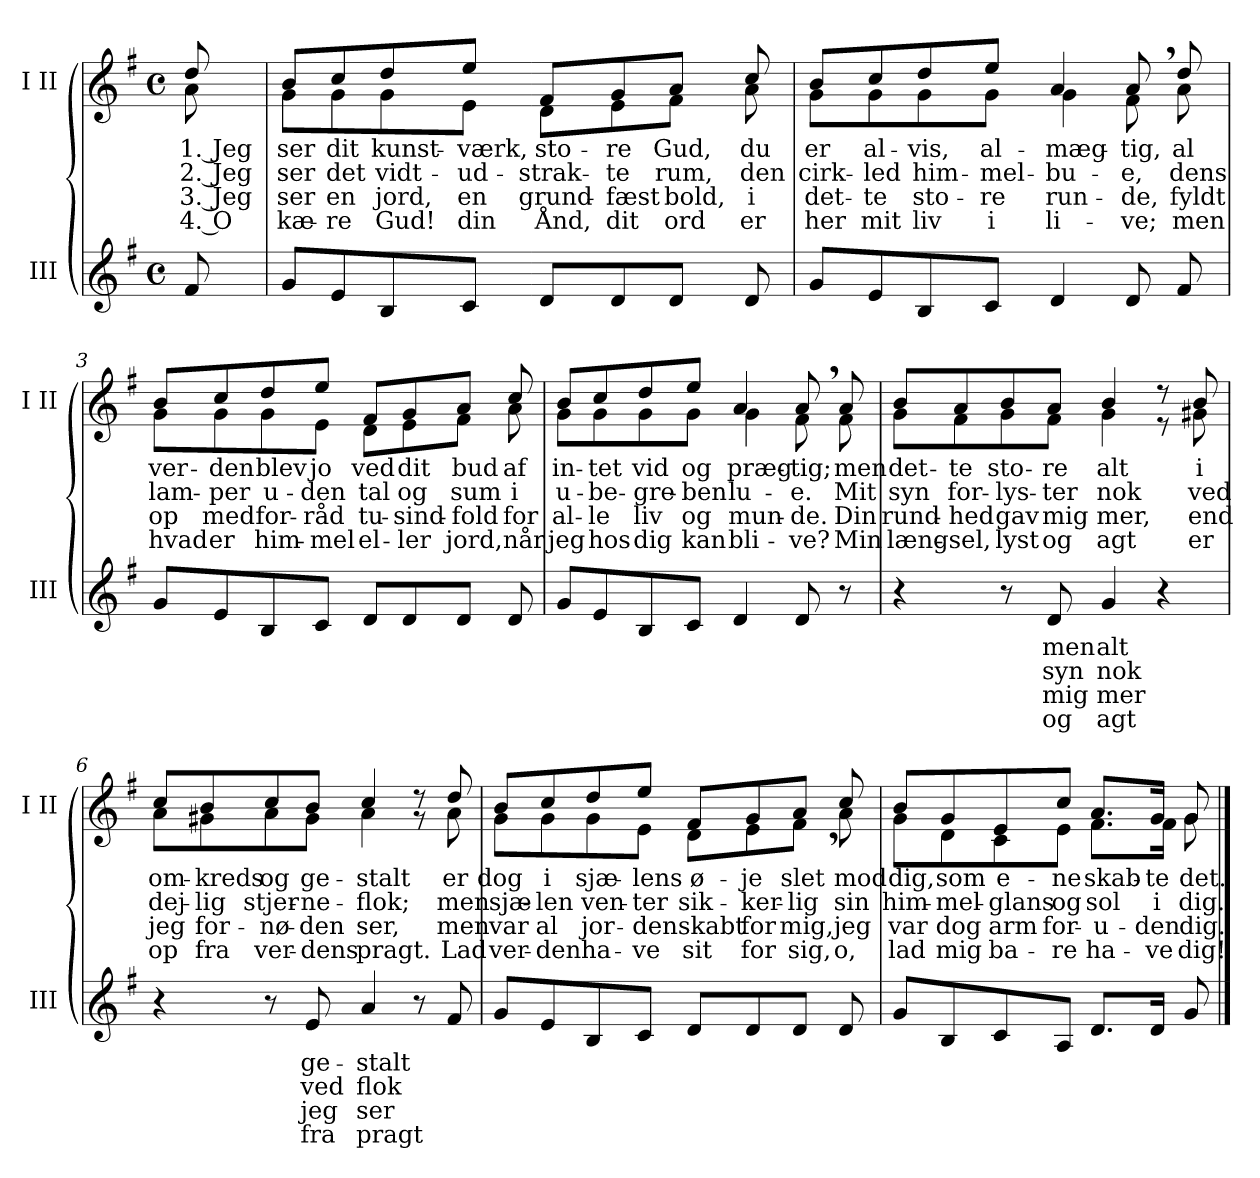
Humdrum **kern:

**kern	**text	**text	**text	**text	**kern	**text	**text	**text	**text
*part2	*part2	*part2	*part2	*part2	*part1	*part1	*part1	*part1	*part1
*staff2	*staff2	*staff2	*staff2	*staff2	*staff1	*staff1	*staff1	*staff1	*staff1
*I"III	*	*	*	*	*I"I II	*	*	*	*
*I'III	*	*	*	*	*I'I II	*	*	*	*
*clefG2	*	*	*	*	*clefG2	*	*	*	*
*k[f#]	*	*	*	*	*k[f#]	*	*	*	*
*M4/4	*	*	*	*	*M4/4	*	*	*	*
*met(c)	*	*	*	*	*met(c)	*	*	*	*
*MM70	*	*	*	*	*MM70	*	*	*	*
=	=	=	=	=	=	=	=	=	=
!	!	!	!	!	!	!LO:LY:b	!LO:LY:b	!LO:LY:b	!LO:LY:b
*	*	*	*	*	*^	*	*	*	*
8f#/	.	.	.	.	8dd/	8a\	1. Jeg	2. Jeg	3. Jeg	4. O
=1	=1	=1	=1	=1	=1	=1	=1	=1	=1	=1
!	!	!	!	!	!	!	!LO:LY:b	!LO:LY:b	!LO:LY:b	!LO:LY:b
8g/L	.	.	.	.	8b/L	8g\L	ser	ser	ser	kæ-
!	!	!	!	!	!	!	!LO:LY:b	!LO:LY:b	!LO:LY:b	!LO:LY:b
8e/	.	.	.	.	8cc/	8g\	dit	det	en	-re
!	!	!	!	!	!	!	!LO:LY:b	!LO:LY:b	!LO:LY:b	!LO:LY:b
8B/	.	.	.	.	8dd/	8g\	kunst-	vidt-	jord,	Gud!
!	!	!	!	!	!	!	!LO:LY:b	!LO:LY:b	!LO:LY:b	!LO:LY:b
8c/J	.	.	.	.	8ee/J	8e\J	-værk,	-ud-	en	din
!	!	!	!	!	!	!	!LO:LY:b	!LO:LY:b	!LO:LY:b	!LO:LY:b
8d/L	.	.	.	.	8f#/L	8d\L	sto-	-strak-	grund-	Ånd,
!	!	!	!	!	!	!	!LO:LY:b	!LO:LY:b	!LO:LY:b	!LO:LY:b
8d/	.	.	.	.	8g/	8e\	-re	-te	-fæst	dit
!	!	!	!	!	!	!	!LO:LY:b	!LO:LY:b	!LO:LY:b	!LO:LY:b
8d/J	.	.	.	.	8a/J	8f#\J	Gud,	rum,	bold,	ord
!	!	!	!	!	!	!	!LO:LY:b	!LO:LY:b	!LO:LY:b	!LO:LY:b
8d/	.	.	.	.	8cc/	8a\	du	den	i	er
=2	=2	=2	=2	=2	=2	=2	=2	=2	=2	=2
!	!	!	!	!	!	!	!LO:LY:b	!LO:LY:b	!LO:LY:b	!LO:LY:b
8g/L	.	.	.	.	8b/L	8g\L	er	cirk-	det-	her
!	!	!	!	!	!	!	!LO:LY:b	!LO:LY:b	!LO:LY:b	!LO:LY:b
8e/	.	.	.	.	8cc/	8g\	al-	-led	-te	mit
!	!	!	!	!	!	!	!LO:LY:b	!LO:LY:b	!LO:LY:b	!LO:LY:b
8B/	.	.	.	.	8dd/	8g\	-vis,	him-	sto-	liv
!	!	!	!	!	!	!	!LO:LY:b	!LO:LY:b	!LO:LY:b	!LO:LY:b
8c/J	.	.	.	.	8ee/J	8g\J	al-	-mel-	-re	i
!	!	!	!	!	!	!	!LO:LY:b	!LO:LY:b	!LO:LY:b	!LO:LY:b
4d/	.	.	.	.	4a/	4g\	-mæg-	-bu-	run-	li-
!	!	!	!	!	!	!	!LO:LY:b	!LO:LY:b	!LO:LY:b	!LO:LY:b
8d/	.	.	.	.	8a,/	8f#\	-tig,	-e,	-de,	-ve;
!	!	!	!	!	!	!	!LO:LY:b	!LO:LY:b	!LO:LY:b	!LO:LY:b
8f#/	.	.	.	.	8dd/	8a\	al	dens	fyldt	men
!!LO:LB:g=z	!!
=3	=3	=3	=3	=3	=3	=3	=3	=3	=3	=3
!	!	!	!	!	!	!	!LO:LY:b	!LO:LY:b	!LO:LY:b	!LO:LY:b
8g/L	.	.	.	.	8b/L	8g\L	ver-	lam-	op	hvad
!	!	!	!	!	!	!	!LO:LY:b	!LO:LY:b	!LO:LY:b	!LO:LY:b
8e/	.	.	.	.	8cc/	8g\	-den	-per	med	er
!	!	!	!	!	!	!	!LO:LY:b	!LO:LY:b	!LO:LY:b	!LO:LY:b
8B/	.	.	.	.	8dd/	8g\	blev	u-	for-	him-
!	!	!	!	!	!	!	!LO:LY:b	!LO:LY:b	!LO:LY:b	!LO:LY:b
8c/J	.	.	.	.	8ee/J	8e\J	jo	-den	-råd	-mel
!	!	!	!	!	!	!	!LO:LY:b	!LO:LY:b	!LO:LY:b	!LO:LY:b
8d/L	.	.	.	.	8f#/L	8d\L	ved	tal	tu-	el-
!	!	!	!	!	!	!	!LO:LY:b	!LO:LY:b	!LO:LY:b	!LO:LY:b
8d/	.	.	.	.	8g/	8e\	dit	og	-sind-	-ler
!	!	!	!	!	!	!	!LO:LY:b	!LO:LY:b	!LO:LY:b	!LO:LY:b
8d/J	.	.	.	.	8a/J	8f#\J	bud	sum	-fold	jord,
!	!	!	!	!	!	!	!LO:LY:b	!LO:LY:b	!LO:LY:b	!LO:LY:b
8d/	.	.	.	.	8cc/	8a\	af	i	for	når
=4	=4	=4	=4	=4	=4	=4	=4	=4	=4	=4
!	!	!	!	!	!	!	!LO:LY:b	!LO:LY:b	!LO:LY:b	!LO:LY:b
8g/L	.	.	.	.	8b/L	8g\L	in-	u-	al-	jeg
!	!	!	!	!	!	!	!LO:LY:b	!LO:LY:b	!LO:LY:b	!LO:LY:b
8e/	.	.	.	.	8cc/	8g\	-tet	-be-	-le	hos
!	!	!	!	!	!	!	!LO:LY:b	!LO:LY:b	!LO:LY:b	!LO:LY:b
8B/	.	.	.	.	8dd/	8g\	vid	-gre-	liv	dig
!	!	!	!	!	!	!	!LO:LY:b	!LO:LY:b	!LO:LY:b	!LO:LY:b
8c/J	.	.	.	.	8ee/J	8g\J	og	-ben	og	kan
!	!	!	!	!	!	!	!LO:LY:b	!LO:LY:b	!LO:LY:b	!LO:LY:b
4d/	.	.	.	.	4a/	4g\	præg-	lu-	mun-	bli-
!	!	!	!	!	!	!	!LO:LY:b	!LO:LY:b	!LO:LY:b	!LO:LY:b
8d/	.	.	.	.	8a,/	8f#\	-tig;	-e.	-de.	-ve?
!	!	!	!	!	!	!	!LO:LY:b	!LO:LY:b	!LO:LY:b	!LO:LY:b
8r	.	.	.	.	8a/	8f#\	men	Mit	Din	Min
!!LO:LB:g=z	!!
=5	=5	=5	=5	=5	=5	=5	=5	=5	=5	=5
!	!	!	!	!	!	!	!LO:LY:b	!LO:LY:b	!LO:LY:b	!LO:LY:b
4r	.	.	.	.	8b/L	8g\L	det-	syn	rund-	læng-
!	!	!	!	!	!	!	!LO:LY:b	!LO:LY:b	!LO:LY:b	!LO:LY:b
.	.	.	.	.	8a/	8f#\	-te	for-	-hed	-sel,
!	!	!	!	!	!	!	!LO:LY:b	!LO:LY:b	!LO:LY:b	!LO:LY:b
8r	.	.	.	.	8b/	8g\	sto-	-lys-	gav	lyst
!	!LO:LY:b	!LO:LY:b	!LO:LY:b	!LO:LY:b	!	!	!LO:LY:b	!LO:LY:b	!LO:LY:b	!LO:LY:b
8d/	men	syn	mig	og	8a/J	8f#\J	-re	-ter	mig	og
!	!LO:LY:b	!LO:LY:b	!LO:LY:b	!LO:LY:b	!	!	!LO:LY:b	!LO:LY:b	!LO:LY:b	!LO:LY:b
4g/	alt	nok	mer	agt	4b/	4g\	alt	nok	mer,	agt
4r	.	.	.	.	8r	8r	.	.	.	.
!	!	!	!	!	!	!	!LO:LY:b	!LO:LY:b	!LO:LY:b	!LO:LY:b
.	.	.	.	.	8b/	8g#X\	i	ved	end	er
=6	=6	=6	=6	=6	=6	=6	=6	=6	=6	=6
!	!	!	!	!	!	!	!LO:LY:b	!LO:LY:b	!LO:LY:b	!LO:LY:b
4r	.	.	.	.	8cc/L	8a\L	om-	dej-	jeg	op
!	!	!	!	!	!	!	!LO:LY:b	!LO:LY:b	!LO:LY:b	!LO:LY:b
.	.	.	.	.	8b/	8g#X\	-kreds	-lig	for-	fra
!	!	!	!	!	!	!	!LO:LY:b	!LO:LY:b	!LO:LY:b	!LO:LY:b
8r	.	.	.	.	8cc/	8a\	og	stjer-	-nø-	ver-
!	!LO:LY:b	!LO:LY:b	!LO:LY:b	!LO:LY:b	!	!	!LO:LY:b	!LO:LY:b	!LO:LY:b	!LO:LY:b
8e/	ge-	ved	jeg	fra	8b/J	8g#\J	ge-	-ne-	-den	-dens
!	!LO:LY:b	!LO:LY:b	!LO:LY:b	!LO:LY:b	!	!	!LO:LY:b	!LO:LY:b	!LO:LY:b	!LO:LY:b
4a/	-stalt	flok	ser	pragt	4cc/	4a\	-stalt	-flok;	ser,	pragt.
8r	.	.	.	.	8r	8r	.	.	.	.
!	!	!	!	!	!	!	!LO:LY:b	!LO:LY:b	!LO:LY:b	!LO:LY:b
8f#/	.	.	.	.	8dd/	8a\	er	men	men	Lad
!!LO:LB:g=z	!!
=7	=7	=7	=7	=7	=7	=7	=7	=7	=7	=7
!	!	!	!	!	!	!	!LO:LY:b	!LO:LY:b	!LO:LY:b	!LO:LY:b
8g/L	.	.	.	.	8b/L	8g\L	dog	sjæ-	var	ver-
!	!	!	!	!	!	!	!LO:LY:b	!LO:LY:b	!LO:LY:b	!LO:LY:b
8e/	.	.	.	.	8cc/	8g\	i	-len	al	-den
!	!	!	!	!	!	!	!LO:LY:b	!LO:LY:b	!LO:LY:b	!LO:LY:b
8B/	.	.	.	.	8dd/	8g\	sjæ-	ven-	jor-	ha-
!	!	!	!	!	!	!	!LO:LY:b	!LO:LY:b	!LO:LY:b	!LO:LY:b
8c/J	.	.	.	.	8ee/J	8e\J	-lens	-ter	-den	-ve
!	!	!	!	!	!	!	!LO:LY:b	!LO:LY:b	!LO:LY:b	!LO:LY:b
8d/L	.	.	.	.	8f#/L	8d\L	ø-	sik-	skabt	sit
!	!	!	!	!	!	!	!LO:LY:b	!LO:LY:b	!LO:LY:b	!LO:LY:b
8d/	.	.	.	.	8g/	8e\	-je	-ker-	for	for
!	!	!	!	!	!	!	!LO:LY:b	!LO:LY:b	!LO:LY:b	!LO:LY:b
8d/J	.	.	.	.	8a/J	8f#,\J	slet	-lig	mig,	sig,
!	!	!	!	!	!	!	!LO:LY:b	!LO:LY:b	!LO:LY:b	!LO:LY:b
8d/	.	.	.	.	8cc/	8a\	mod	sin	jeg	o,
=8	=8	=8	=8	=8	=8	=8	=8	=8	=8	=8
!	!	!	!	!	!	!	!LO:LY:b	!LO:LY:b	!LO:LY:b	!LO:LY:b
8g/L	.	.	.	.	8b/L	8g\L	dig,	him-	var	lad
!	!	!	!	!	!	!	!LO:LY:b	!LO:LY:b	!LO:LY:b	!LO:LY:b
8B/	.	.	.	.	8g/	8d\	som	-mel-	dog	mig
!	!	!	!	!	!	!	!LO:LY:b	!LO:LY:b	!LO:LY:b	!LO:LY:b
8c/	.	.	.	.	8e/	8c\	e-	-glans	arm	ba-
!	!	!	!	!	!	!	!LO:LY:b	!LO:LY:b	!LO:LY:b	!LO:LY:b
8A/J	.	.	.	.	8cc/J	8e\J	-ne	og	for-	-re
!	!	!	!	!	!	!	!LO:LY:b	!LO:LY:b	!LO:LY:b	!LO:LY:b
8.d/L	.	.	.	.	8.a/L	8.f#\L	skab-	sol	-u-	ha-
!	!	!	!	!	!	!	!LO:LY:b	!LO:LY:b	!LO:LY:b	!LO:LY:b
16d/Jk	.	.	.	.	16g/Jk	16f#\Jk	-te	i	-den	-ve
!	!	!	!	!	!	!	!LO:LY:b	!LO:LY:b	!LO:LY:b	!LO:LY:b
8g/	.	.	.	.	8g/	8g\	det.	dig.	dig.	dig!
*	*	*	*	*	*v	*v	*	*	*	*
==	==	==	==	==	==	==	==	==	==
*-	*-	*-	*-	*-	*-	*-	*-	*-	*-
